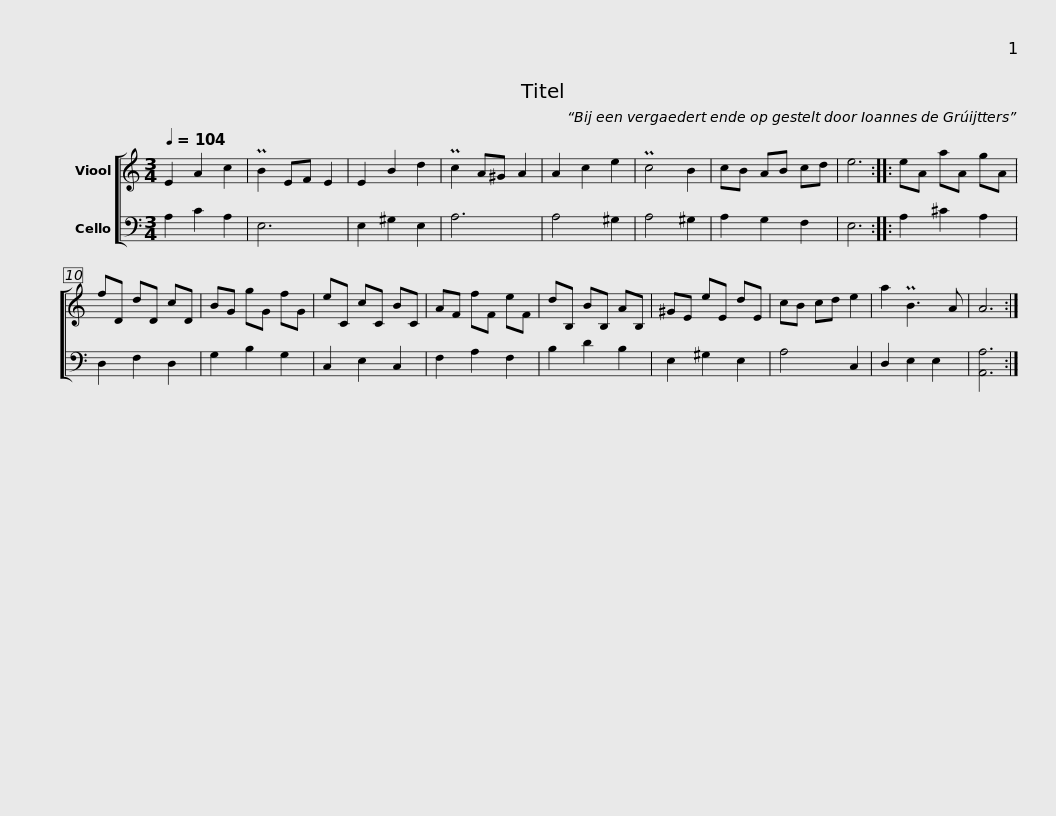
X:1
%%score [ 1 2 ]
L:1/8
Q:1/4=104
M:3/4
I:linebreak $
K:C
V:1 treble
V:2 bass
V:1
 E2 A2 c2 | PB2 EF E2 | E2 B2 d2 | Pc2 A^G A2 | A2 c2 e2 | %5
 Pc4 B2 | cB AB cd | e6 ::$ eA aA gA | fD dD cD | %10
 BG gG fG | eC cC BC | AF fF eF |$ dB, BB, AB, | ^GE eE dE | %15
 cB cd e2 | a2 PB3 A | A6 :| %18
V:2
 A,2 C2 A,2 | E,6 | E,2 ^G,2 E,2 | A,6 | A,4 ^G,2 | %5
 A,4 ^G,2 | A,2 G,2 F,2 | E,6 ::$ A,2 ^C2 A,2 | D,2 F,2 D,2 | %10
 G,2 B,2 G,2 | C,2 E,2 C,2 | F,2 A,2 F,2 |$ B,2 D2 B,2 | E,2 ^G,2 E,2 | %15
 A,4 C,2 | D,2 E,2 E,2 | [A,,A,]6 :| %18
